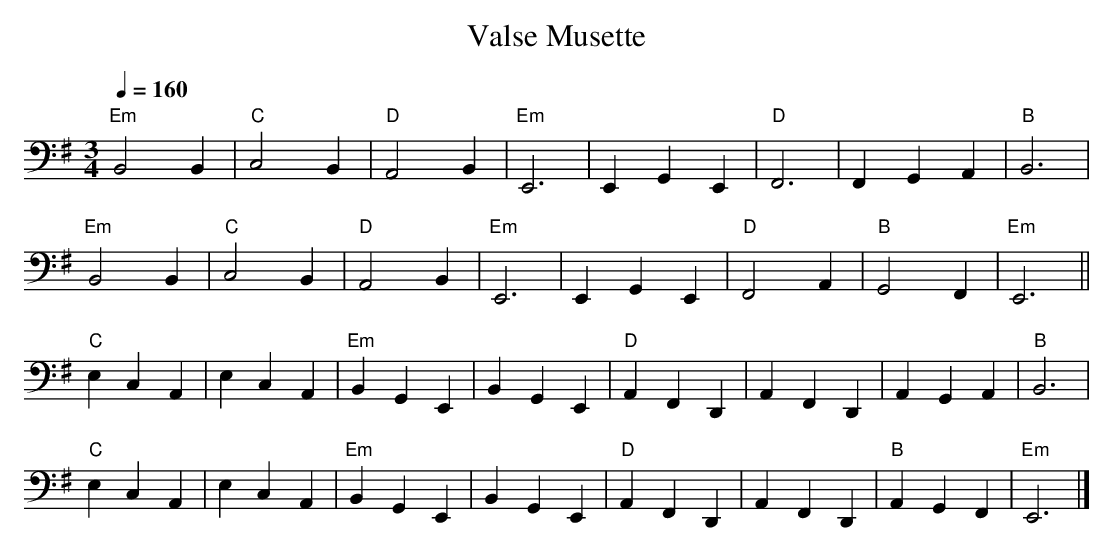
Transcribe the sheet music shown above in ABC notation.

X:1
T: Valse Musette
M: 3/4
L: 1/4
K: Em clef=bass middle=d
Q: 160
"Em" B2 B | "C" c2 B | "D" A2 B | "Em" E3 |\
    E G E | "D" F3 | F G A | "B" B3 |
"Em" B2 B | "C" c2 B | "D" A2 B | "Em" E3 |\
    E G E | "D" F2 A | "B" G2 F | "Em" E3 ||
"C" e c A | e c A | "Em" B G E | B G E |\
"D" A F D | A F D | A G A | "B" B3 |
"C" e c A | e c A | "Em" B G E | B G E |\
"D" A F D | A F D | "B" A G F | "Em" E3 |]
